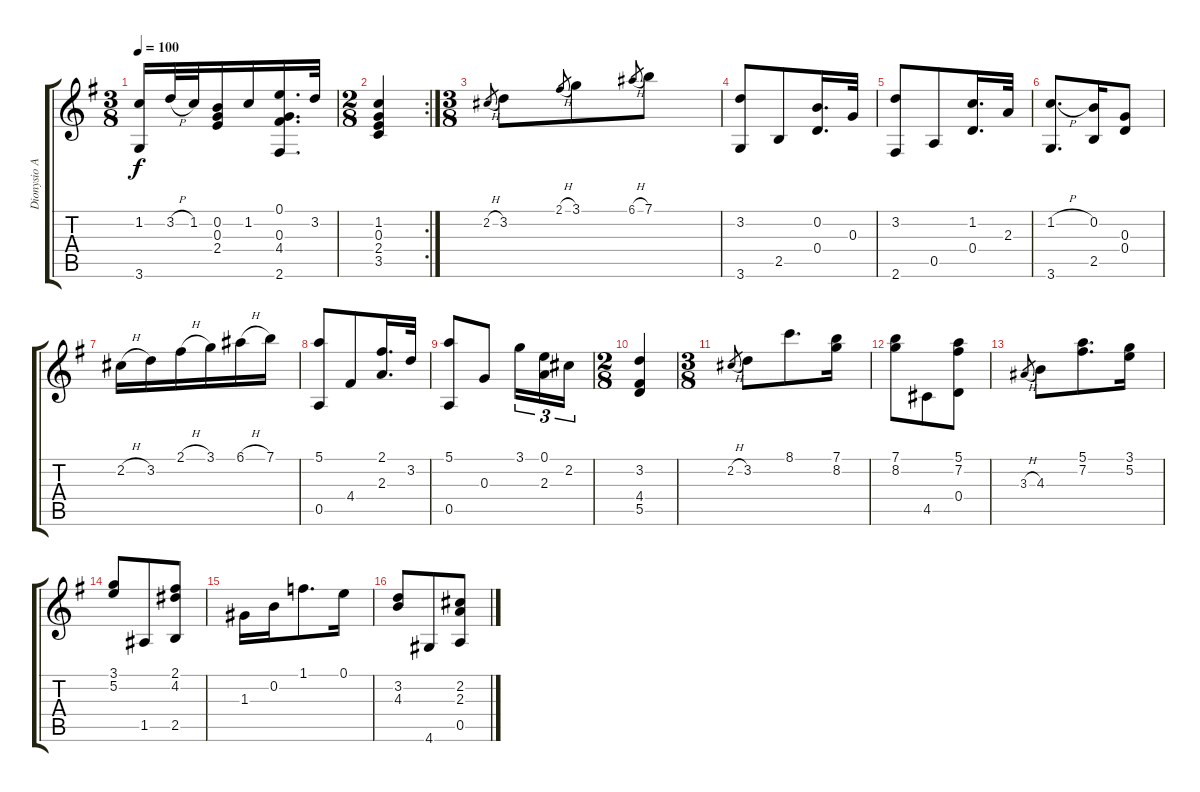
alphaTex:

\track ("Dionysio Aguado" "Dionysio A") {instrument acousticguitarnylon}
\staff {score tabs}
\tuning (E4 B3 G3 D3 A2 E2) {hide}
\ts (3 8)
\tempo 100
\clef g2
\ks g
(1.2 3.6).16{dy f} 3.2{h}.32 1.2.32 (0.2 0.3 2.4).16 1.2.16 (0.1 0.3 4.4 2.6).16{d} 3.2.32 |
\rc 2
\ts (2 8)
(1.2 0.3 2.4 3.5).4 |
\ts (3 8)
2.2{h}.8{gr} 3.2.8 2.1{h}.8{gr} 3.1.8 6.1{h}.8{gr} 7.1.8 |
(3.2 3.6).8 2.5.8 (0.2 0.4).16{d} 0.3.32 |
(3.2 2.6).8 0.5.8 (1.2 0.4).16{d} 2.3.32 |
(1.2{h} 3.6).8{d} (0.2 2.5).16 (0.3 0.4).8 |
2.2{h}.16 3.2.16 2.1{h}.16 3.1.16 6.1{h}.16 7.1.16 |
(5.1 0.5).8 4.4.8 (2.1 2.3).16{d} 3.2.32 |
(5.1 0.5).8 0.3.8 3.1.16{tu (3 2)} (0.1 2.3).16{tu (3 2)} 2.2.16{tu (3 2)} |
\ts (2 8)
(3.2 4.4 5.5).4 |
\ts (3 8)
2.2{h}.8{gr} 3.2.8 8.1.8{d} (7.1 8.2).16 |
(7.1 8.2).8 4.5.8 (5.1 7.2 0.4).8 |
3.3{h}.8{gr} 4.3.8 (5.1 7.2).8{d} (3.1 5.2).16 |
(3.1 5.2).8 1.5.8 (2.1 4.2 2.5).8 |
1.3.16 0.2.16 1.1.8{d} 0.1.16 |
(3.2 4.3).8 4.6.8 (2.2 2.3 0.5).8
